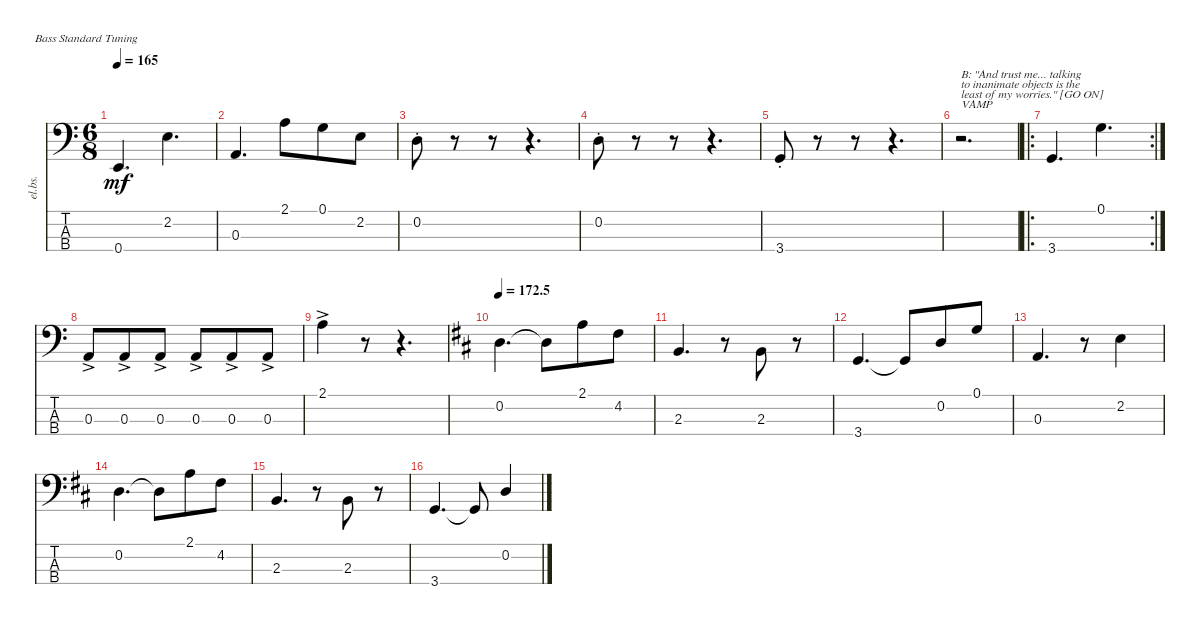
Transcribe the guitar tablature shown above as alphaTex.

\defaultSystemsLayout 4
\bracketExtendMode nobrackets
\track ("Electric Bass" "el.bs.") {defaultSystemsLayout 6 multiBarRest instrument electricbassfinger}
\staff {score tabs}
\tuning (G2 D2 A1 E1)
\ts (6 8)
\tempo 165
\clef f4
\ks c
0.4.4{d dy mf beam Up} 2.2.4{d beam Down} |
0.3.4{d beam Up} 2.1.8{beam Down} 0.1.8{beam Down} 2.2.8{beam Down} |
0.2{st}.8{beam Down} r.8{beam Down} r.8{beam Down} r.4{d beam Down} |
0.2{st}.8{beam Down} r.8{beam Down} r.8{beam Down} r.4{d beam Down} |
3.4{st}.8{beam Up} r.8{beam Down} r.8{beam Down} r.4{d beam Down} |
r.2{d txt "B: \"And trust me... talking\nto inanimate objects is the\nleast of my worries.\" [GO ON]\nVAMP" beam Down} |
\ro
\rc 2
3.4.4{d beam Up} 0.1.4{d beam Down} |
0.3{ac}.8{beam Up} 0.3{ac}.8{beam Up} 0.3{ac}.8{beam Up} 0.3{ac}.8{beam Up} 0.3{ac}.8{beam Up} 0.3{ac}.8{beam Up} |
2.1{ac}.4{beam Down} r.8{beam Down} r.4{d beam Down} |
\tempo
172.5
\ks d
0.2{acc forcenatural}.4{d beam Down} 0.2{t acc forcenatural}.8{beam Down} 2.1{acc forcenatural}.8{beam Down} 4.2{acc #}.8{beam Down} |
2.3{acc forcenatural}.4{d beam Up} r.8{beam Down} 2.3{acc forcenatural}.8{beam Up} r.8{beam Down} |
3.4{acc forcenatural}.4{d beam Up} 3.4{t acc forcenatural}.8{beam Up} 0.2{acc forcenatural}.8{beam Up} 0.1{acc forcenatural}.8{beam Up} |
0.3{acc forcenatural}.4{d beam Up} r.8{beam Down} 2.2{acc forcenatural}.4{beam Down} |
0.2{acc forcenatural}.4{d beam Down} 0.2{t acc forcenatural}.8{beam Down} 2.1{acc forcenatural}.8{beam Down} 4.2{acc #}.8{beam Down} |
2.3{acc forcenatural}.4{d beam Up} r.8{beam Down} 2.3{acc forcenatural}.8{beam Up} r.8{beam Down} |
3.4{acc forcenatural}.4{d beam Up} 3.4{t acc forcenatural}.8{beam Up} 0.2{acc forcenatural}.4{beam Up}
